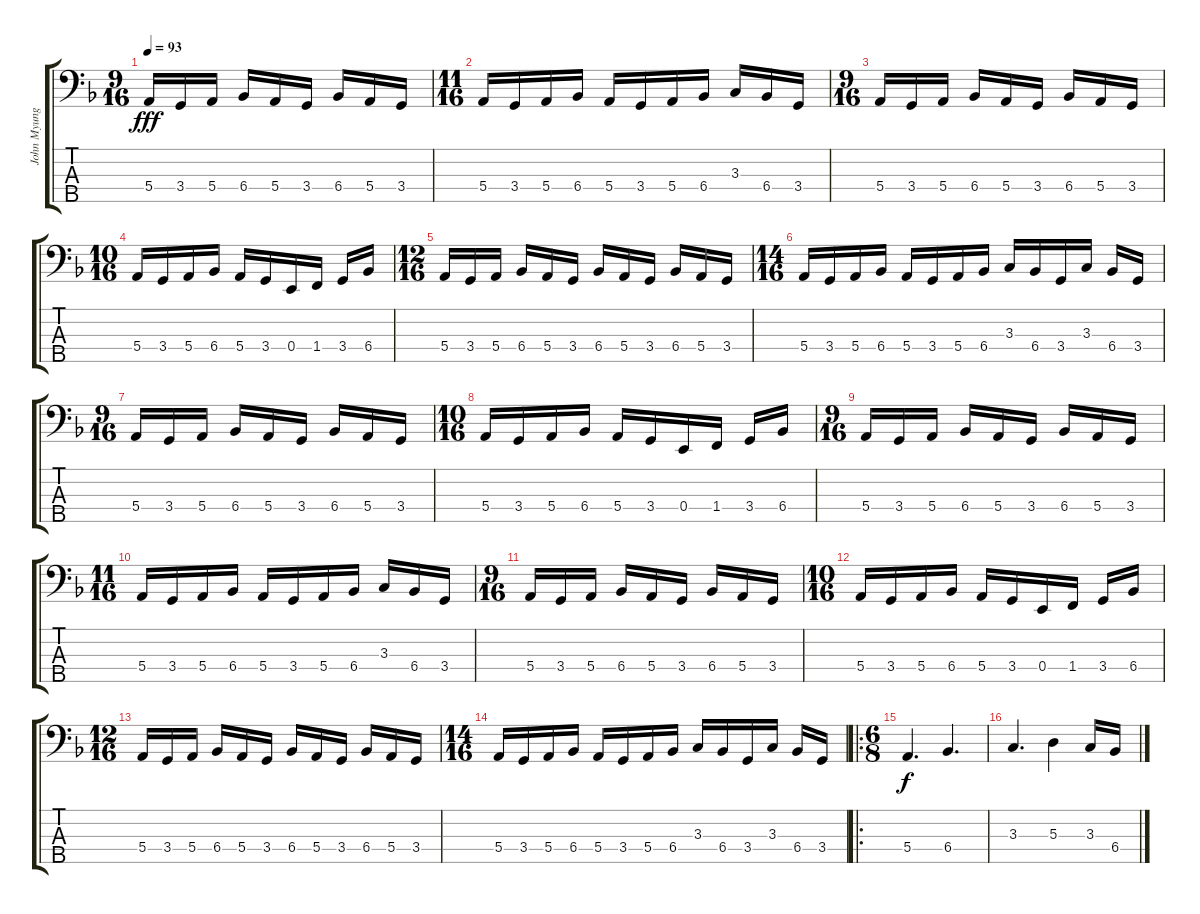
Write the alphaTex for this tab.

\track ("John Myung - Bass" "John Myung") {instrument electricbassfinger}
\staff {score tabs}
\tuning (G2 D2 A1 E1 B0) {hide}
\ts (9 16)
\tempo 93
\clef f4
\ks dminor
5.4.16{dy fff} 3.4.16 5.4.16 6.4.16 5.4.16 3.4.16 6.4.16 5.4.16 3.4.16 |
\ts (11 16)
5.4.16 3.4.16 5.4.16 6.4.16 5.4.16 3.4.16 5.4.16 6.4.16 3.3.16 6.4.16 3.4.16 |
\ts (9 16)
5.4.16 3.4.16 5.4.16 6.4.16 5.4.16 3.4.16 6.4.16 5.4.16 3.4.16 |
\ts (10 16)
5.4.16 3.4.16 5.4.16 6.4.16 5.4.16 3.4.16 0.4.16 1.4.16 3.4.16 6.4.16 |
\ts (12 16)
5.4.16 3.4.16 5.4.16 6.4.16 5.4.16 3.4.16 6.4.16 5.4.16 3.4.16 6.4.16 5.4.16 3.4.16 |
\ts (14 16)
5.4.16 3.4.16 5.4.16 6.4.16 5.4.16 3.4.16 5.4.16 6.4.16 3.3.16 6.4.16 3.4.16 3.3.16 6.4.16 3.4.16 |
\ts (9 16)
5.4.16 3.4.16 5.4.16 6.4.16 5.4.16 3.4.16 6.4.16 5.4.16 3.4.16 |
\ts (10 16)
5.4.16 3.4.16 5.4.16 6.4.16 5.4.16 3.4.16 0.4.16 1.4.16 3.4.16 6.4.16 |
\ts (9 16)
5.4.16 3.4.16 5.4.16 6.4.16 5.4.16 3.4.16 6.4.16 5.4.16 3.4.16 |
\ts (11 16)
5.4.16 3.4.16 5.4.16 6.4.16 5.4.16 3.4.16 5.4.16 6.4.16 3.3.16 6.4.16 3.4.16 |
\ts (9 16)
5.4.16 3.4.16 5.4.16 6.4.16 5.4.16 3.4.16 6.4.16 5.4.16 3.4.16 |
\ts (10 16)
5.4.16 3.4.16 5.4.16 6.4.16 5.4.16 3.4.16 0.4.16 1.4.16 3.4.16 6.4.16 |
\ts (12 16)
5.4.16 3.4.16 5.4.16 6.4.16 5.4.16 3.4.16 6.4.16 5.4.16 3.4.16 6.4.16 5.4.16 3.4.16 |
\ts (14 16)
5.4.16 3.4.16 5.4.16 6.4.16 5.4.16 3.4.16 5.4.16 6.4.16 3.3.16 6.4.16 3.4.16 3.3.16 6.4.16 3.4.16 |
\ro
\ts (6 8)
5.4.4{d dy f} 6.4.4{d} |
3.3.4{d} 5.3.4 3.3.16 6.4.16
